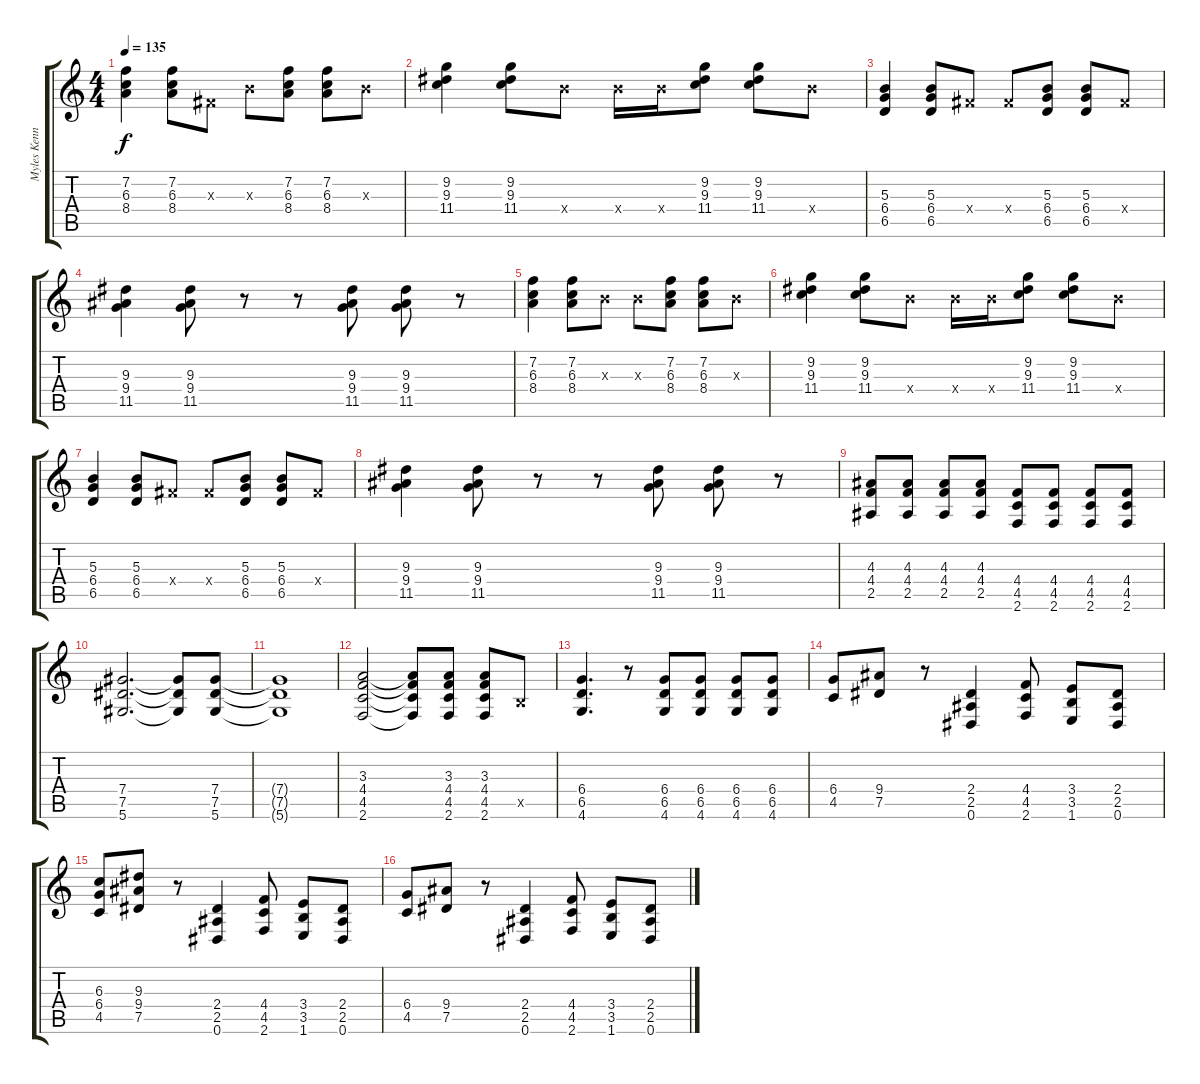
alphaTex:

\track ("Myles Kennedy" "Myles Kenn") {instrument distortionguitar}
\staff {score tabs}
\tuning (Eb4 Bb3 Gb3 Db3 Ab2 Eb2) {hide}
\ts (4 4)
\tempo 135
\clef g2
\ks c
(7.2 6.3 8.4).4{dy f} (7.2 6.3 8.4).8 0.3{x}.8 5.3{x}.8 (7.2 6.3 8.4).8 (7.2 6.3 8.4).8 5.3{x}.8 |
(9.2 9.3 11.4).4 (9.2 9.3 11.4).8 10.4{x}.8 10.4{x}.16 10.4{x}.16 (9.2 9.3 11.4).8 (9.2 9.3 11.4).8 10.4{x}.8 |
(5.3 6.4 6.5).4 (5.3 6.4 6.5).8 5.4{x}.8 5.4{x}.8 (5.3 6.4 6.5).8 (5.3 6.4 6.5).8 5.4{x}.8 |
(9.3 9.4 11.5).4 (9.3 9.4 11.5).8 r.8 r.8 (9.3 9.4 11.5).8 (9.3 9.4 11.5).8 r.8 |
(7.2 6.3 8.4).4 (7.2 6.3 8.4).8 5.3{x}.8 5.3{x}.8 (7.2 6.3 8.4).8 (7.2 6.3 8.4).8 5.3{x}.8 |
(9.2 9.3 11.4).4 (9.2 9.3 11.4).8 10.4{x}.8 10.4{x}.16 10.4{x}.16 (9.2 9.3 11.4).8 (9.2 9.3 11.4).8 10.4{x}.8 |
(5.3 6.4 6.5).4 (5.3 6.4 6.5).8 5.4{x}.8 5.4{x}.8 (5.3 6.4 6.5).8 (5.3 6.4 6.5).8 5.4{x}.8 |
(9.3 9.4 11.5).4 (9.3 9.4 11.5).8 r.8 r.8 (9.3 9.4 11.5).8 (9.3 9.4 11.5).8 r.8 |
(4.3 4.4 2.5).8 (4.3 4.4 2.5).8 (4.3 4.4 2.5).8 (4.3 4.4 2.5).8 (4.4 4.5 2.6).8 (4.4 4.5 2.6).8 (4.4 4.5 2.6).8 (4.4 4.5 2.6).8 |
(7.4 7.5 5.6).2{d} (7.4{t} 7.5{t} 5.6{t}).8 (7.4 7.5 5.6).8 |
(7.4{t} 7.5{t} 5.6{t}).1 |
(3.3 4.4 4.5 2.6).2 (3.3{t} 4.4{t} 4.5{t} 2.6{t}).8 (3.3 4.4 4.5 2.6).8 (3.3 4.4 4.5 2.6).8 3.5{x}.8 |
(6.4 6.5 4.6).4{d} r.8 (6.4 6.5 4.6).8 (6.4 6.5 4.6).8 (6.4 6.5 4.6).8 (6.4 6.5 4.6).8 |
(6.4 4.5).8 (9.4 7.5).8 r.8 (2.4 2.5 0.6).4 (4.4 4.5 2.6).8 (3.4 3.5 1.6).8 (2.4 2.5 0.6).8 |
(6.3 6.4 4.5).8 (9.3 9.4 7.5).8 r.8 (2.4 2.5 0.6).4 (4.4 4.5 2.6).8 (3.4 3.5 1.6).8 (2.4 2.5 0.6).8 |
(6.4 4.5).8 (9.4 7.5).8 r.8 (2.4 2.5 0.6).4 (4.4 4.5 2.6).8 (3.4 3.5 1.6).8 (2.4 2.5 0.6).8
